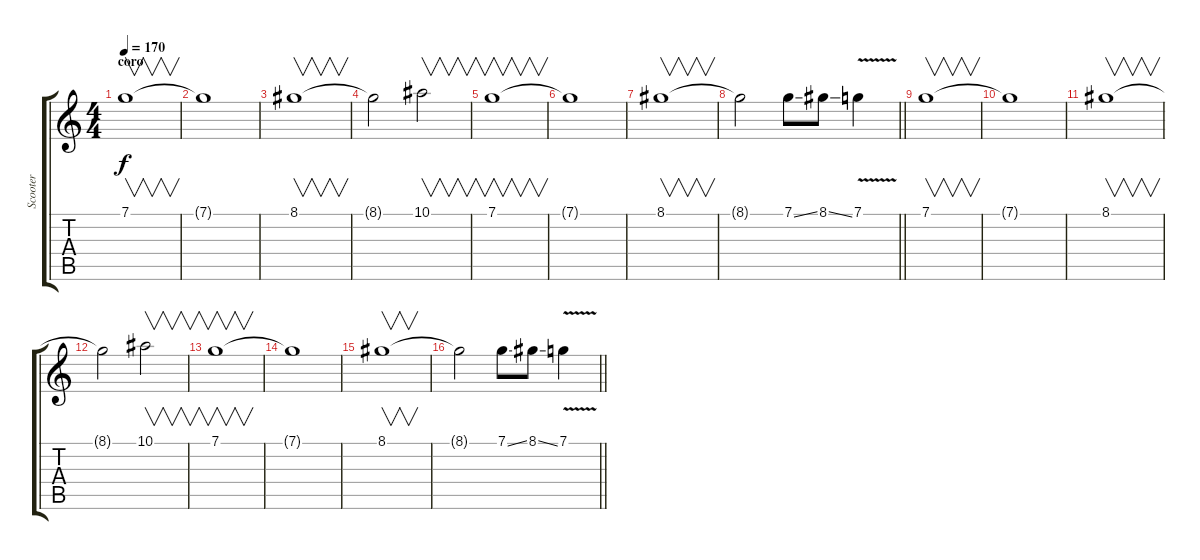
\track ("Scooter" "Scooter") {instrument distortionguitar}
\staff {score tabs}
\tuning (C4 G3 Eb3 Bb2 F2 C2) {hide}
\ts (4 4)
\section ("" "coro")
\tempo 170
\clef g2
\ks c
7.1.1{v dy f volume 16} |
7.1{t}.1 |
8.1.1{v} |
8.1{t}.2 10.1.2{v} |
7.1.1{v} |
7.1{t}.1 |
8.1.1{v} |
\barLineRight lightlight
8.1{t}.2 7.1{ss}.8 8.1{ss}.8 7.1{v}.4 |
7.1.1{v} |
7.1{t}.1 |
8.1.1{v} |
8.1{t}.2 10.1.2{v} |
7.1.1{v} |
7.1{t}.1 |
8.1.1{v} |
\barLineRight lightlight
8.1{t}.2 7.1{ss}.8 8.1{ss}.8 7.1{v}.4
